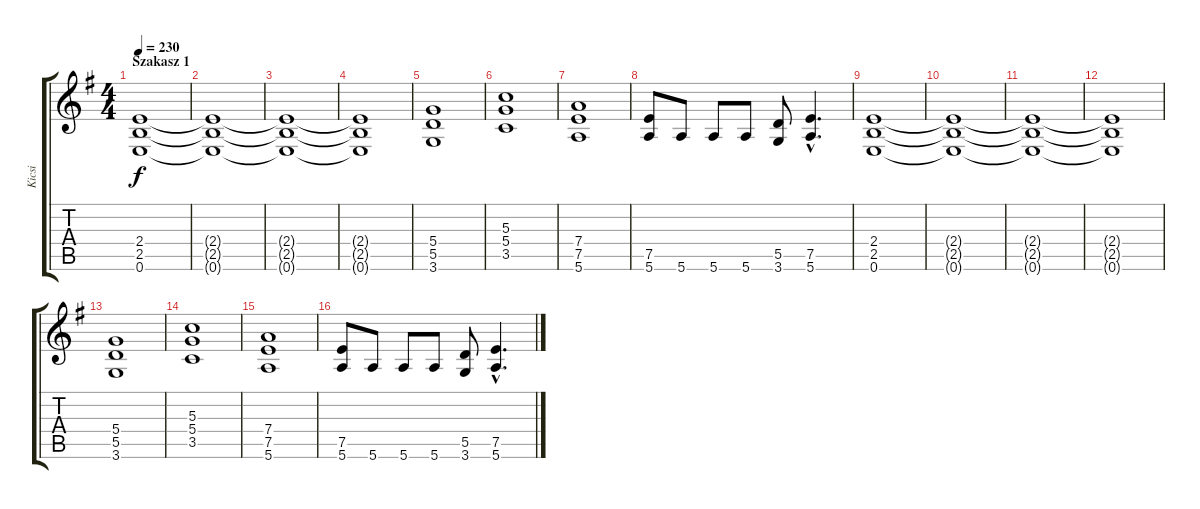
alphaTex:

\track ("Kicsi" "Kicsi") {instrument distortionguitar}
\staff {score tabs}
\tuning (E4 B3 G3 D3 A2 E2) {hide}
\ts (4 4)
\section ("" "Szakasz 1")
\tempo 230
\clef g2
\ks eminor
(2.4 2.5 0.6).1{dy f} |
(2.4{t} 2.5{t} 0.6{t}).1 |
(2.4{t} 2.5{t} 0.6{t}).1 |
(2.4{t} 2.5{t} 0.6{t}).1 |
(5.4 5.5 3.6).1 |
(5.3 5.4 3.5).1 |
(7.4 7.5 5.6).1 |
(7.5 5.6).8 5.6.8 5.6.8 5.6.8 (5.5 3.6).8 (7.5{hac} 5.6{hac}).4{d} |
(2.4 2.5 0.6).1 |
(2.4{t} 2.5{t} 0.6{t}).1 |
(2.4{t} 2.5{t} 0.6{t}).1 |
(2.4{t} 2.5{t} 0.6{t}).1 |
(5.4 5.5 3.6).1 |
(5.3 5.4 3.5).1 |
(7.4 7.5 5.6).1 |
(7.5 5.6).8 5.6.8 5.6.8 5.6.8 (5.5 3.6).8 (7.5{hac} 5.6{hac}).4{d}
